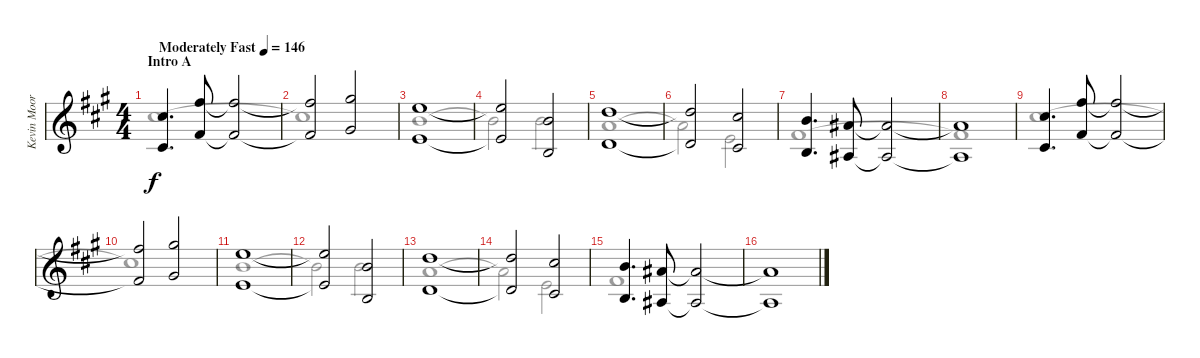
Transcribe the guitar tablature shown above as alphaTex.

\track ("Kevin Moore Strings/Keys" "Kevin Moor") {instrument stringensemble1}
\staff {score}
\tuning (E4 B3 G3 D3 A2 E2 B1) {hide}
\voice
\ts (4 4)
\section ("" "Intro A")
\tempo (146 "Moderately Fast")
\clef g2
\ks f#minor
(14.2 11.4).4{d dy f instrument stringensemble1} (14.1 11.3).8 (14.1{t} 11.3{t}).2 |
(14.1{t} 11.3{t}).2 (16.1 13.3).2 |
(12.1 9.3).1 |
(12.1{t} 9.3{t}).2 (7.1 4.3).2 |
(10.1 7.3).1 |
(10.1{t} 7.3{t}).2 (9.1 6.3).2 |
(7.1 4.3).4{d} (6.1 3.3).8 (6.1{t} 3.3{t}).2 |
(6.1{t} 3.3{t}).1 |
(14.2 11.4).4{d} (14.1 11.3).8 (14.1{t} 11.3{t}).2 |
(14.1{t} 11.3{t}).2 (16.1 13.3).2 |
(12.1 9.3).1 |
(12.1{t} 9.3{t}).2 (7.1 4.3).2 |
(10.1 7.3).1 |
(10.1{t} 7.3{t}).2 (9.1 6.3).2 |
(7.1 4.3).4{d} (6.1 3.3).8 (6.1{t} 3.3{t}).2 |
(6.1{t} 3.3{t}).1
\voice
\clef g2
\ottava regular
\simile none
\ks f#minor
18.3.1{dy f} |
18.3{t}.1 |
12.2.1 |
12.2{t}.2 12.2.2 |
10.2.1 |
10.2{t}.2 5.2.2 |
7.2.1 |
7.2{t}.1 |
18.3.1 |
18.3{t}.1 |
12.2.1 |
12.2{t}.2 12.2.2 |
10.2.1 |
10.2{t}.2 5.2.2 |
7.2.1 |
